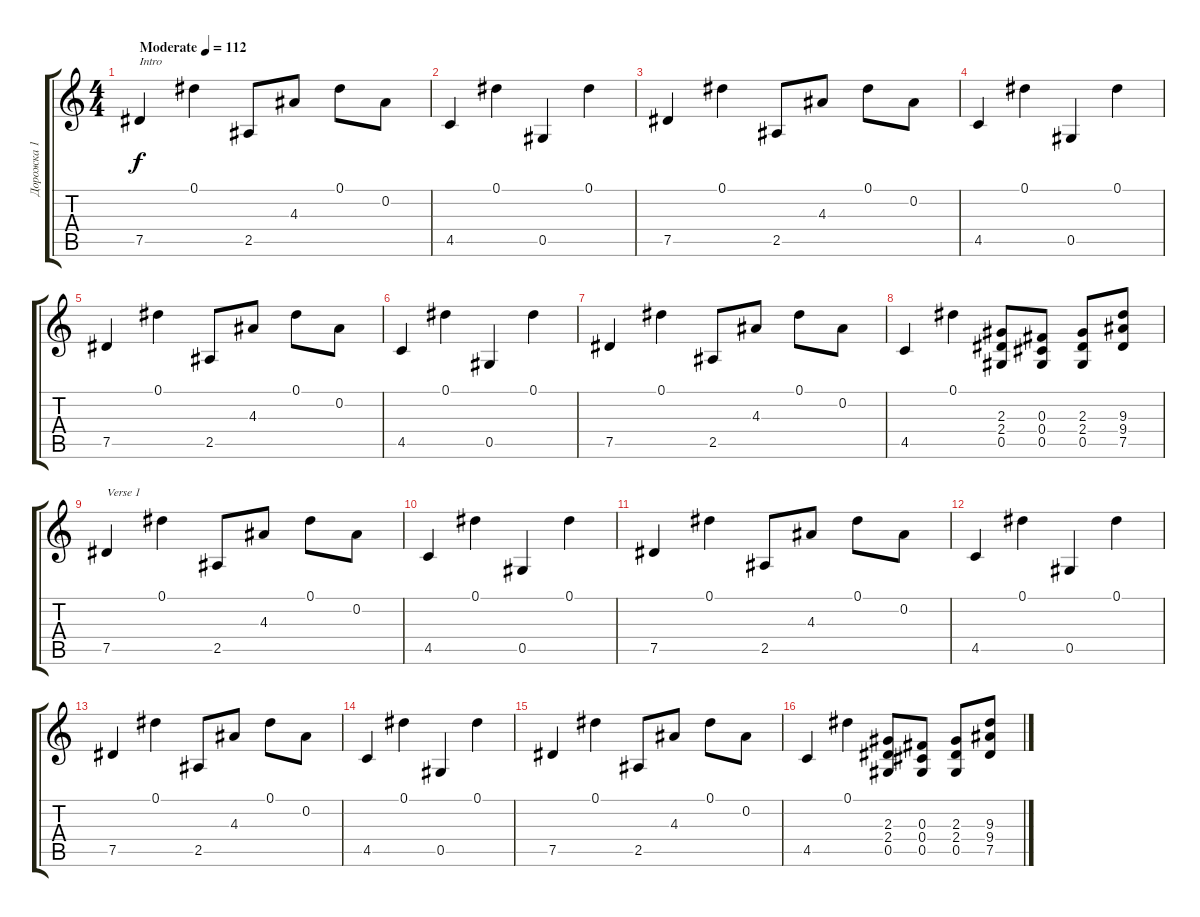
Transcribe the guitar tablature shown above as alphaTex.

\track ("Дорожка 1" "Дорожка 1") {instrument acousticguitarsteel}
\staff {score tabs}
\tuning (Eb4 Bb3 Gb3 Db3 Ab2 Eb2) {hide}
\ts (4 4)
\tempo (112 "Moderate")
\clef g2
\ks c
7.5.4{txt "Intro" dy f instrument acousticguitarsteel} 0.1.4 2.5.8 4.3.8 0.1.8 0.2.8 |
4.5.4 0.1.4 0.5.4 0.1.4 |
7.5.4 0.1.4 2.5.8 4.3.8 0.1.8 0.2.8 |
4.5.4 0.1.4 0.5.4 0.1.4 |
7.5.4 0.1.4 2.5.8 4.3.8 0.1.8 0.2.8 |
4.5.4 0.1.4 0.5.4 0.1.4 |
7.5.4 0.1.4 2.5.8 4.3.8 0.1.8 0.2.8 |
4.5.4 0.1.4 (2.3 2.4 0.5).8 (0.3 0.4 0.5).8 (2.3 2.4 0.5).8 (9.3 9.4 7.5).8 |
7.5.4{txt "Verse 1"} 0.1.4 2.5.8 4.3.8 0.1.8 0.2.8 |
4.5.4 0.1.4 0.5.4 0.1.4 |
7.5.4 0.1.4 2.5.8 4.3.8 0.1.8 0.2.8 |
4.5.4 0.1.4 0.5.4 0.1.4 |
7.5.4 0.1.4 2.5.8 4.3.8 0.1.8 0.2.8 |
4.5.4 0.1.4 0.5.4 0.1.4 |
7.5.4 0.1.4 2.5.8 4.3.8 0.1.8 0.2.8 |
4.5.4 0.1.4 (2.3 2.4 0.5).8 (0.3 0.4 0.5).8 (2.3 2.4 0.5).8 (9.3 9.4 7.5).8
